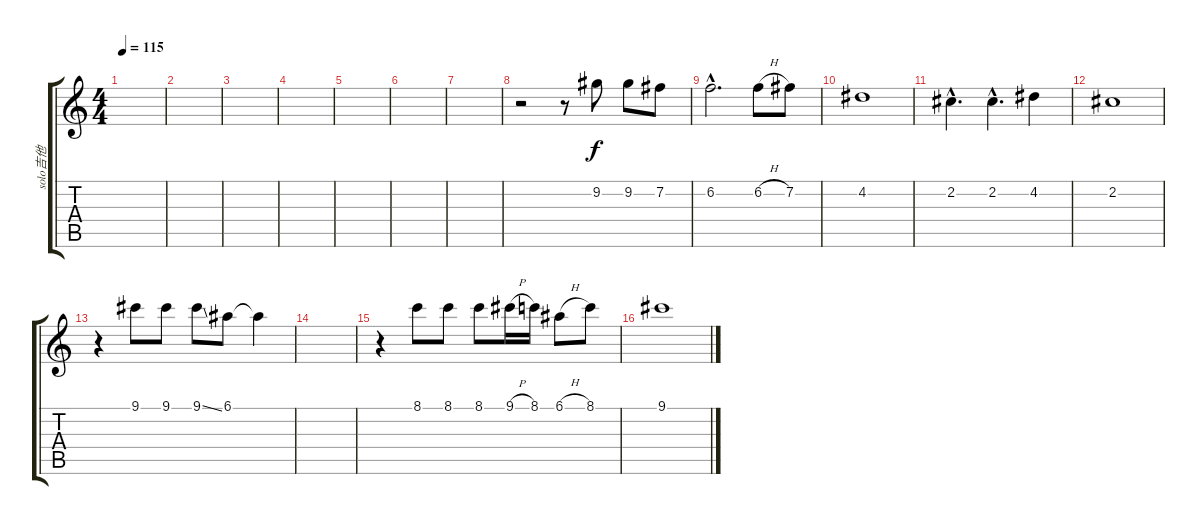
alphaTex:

\track ("solo吉他" "solo吉他") {instrument acousticguitarnylon}
\staff {score tabs}
\tuning (E4 B3 G3 D3 A2 E2) {hide}
\ts (4 4)
\tempo 115
\clef g2
\ks c
|
|
|
|
|
|
|
r.2 r.8 9.2.8 9.2.8 7.2.8 |
6.2{hac}.2{d} 6.2{h}.8 7.2.8 |
4.2.1 |
2.2{hac}.4{d} 2.2{hac}.4{d} 4.2.4 |
2.2.1 |
r.4 9.1.8 9.1.8 9.1{ss}.8 6.1.8 6.1{t}.4 |
|
r.4 8.1.8 8.1.8 8.1.8 9.1{h}.16 8.1.16 6.1{h}.8 8.1.8 |
9.1.1
